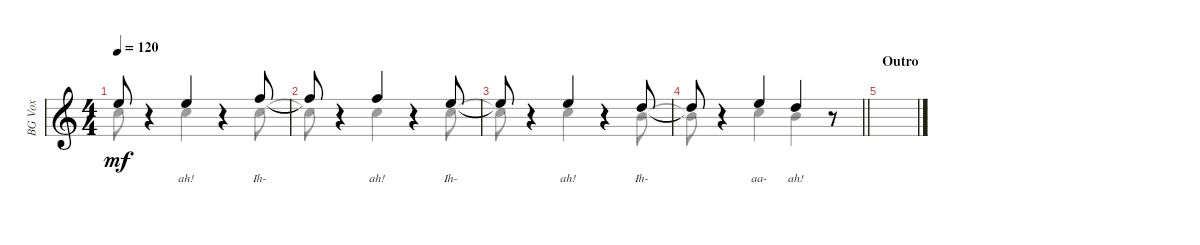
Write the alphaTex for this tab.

\defaultSystemsLayout 4
\bracketExtendMode groupsimilarinstruments
\otherSystemsTrackNameOrientation horizontal
\track ("Background Vocals" "BG Vox") {multiBarRest instrument voiceoohs}
\staff {score}
\tuning (E4 B3 G3 D3 A2 E2)
\voice
\ts (4 4)
\tempo 120
\clef g2
\ks c
12.1.8{dy mf beam Up} r.4{beam Up} 17.2.4{lyrics (0 "ah!") lyrics (1 "") lyrics (2 "") lyrics (3 "") lyrics (4 "") beam Up} r.4{beam Up} 13.1.8{lyrics (0 "Ih-") lyrics (1 "") lyrics (2 "") lyrics (3 "") lyrics (4 "") beam Up} |
13.1{t}.8{beam Up} r.4{beam Up} 13.1.4{lyrics (0 "ah!") lyrics (1 "") lyrics (2 "") lyrics (3 "") lyrics (4 "") beam Up} r.4{beam Up} 17.2.8{lyrics (0 "Ih-") lyrics (1 "") lyrics (2 "") lyrics (3 "") lyrics (4 "") beam Up} |
17.2{t}.8{beam Up} r.4{beam Up} 17.2.4{lyrics (0 "ah!") lyrics (1 "") lyrics (2 "") lyrics (3 "") lyrics (4 "") beam Up} r.4{beam Up} 15.2.8{lyrics (0 "Ih-") lyrics (1 "") lyrics (2 "") lyrics (3 "") lyrics (4 "") beam Up} |
\barLineRight lightlight
15.2{t}.8{beam Up} r.4{beam Up} 12.1.4{lyrics (0 "aa-") lyrics (1 "") lyrics (2 "") lyrics (3 "") lyrics (4 "") beam Up} 15.2.4{lyrics (0 "ah!") lyrics (1 "") lyrics (2 "") lyrics (3 "") lyrics (4 "") beam Up} r.8{beam Up} |
\section ("" "Outro")
|
|
|
|
|
|
|
|
|
|
\voice
\clef g2
\ottava regular
\simile none
\ks c
13.2.8{dy mf beam Down} r.4{beam Down} 17.3.4{beam Down} r.4{beam Down} 13.2.8{beam Down} |
13.2{t}.8{beam Down} r.4{beam Down} 13.2.4{beam Down} r.4{beam Down} 17.3.8{beam Down} |
17.3{t}.8{beam Down} r.4{beam Down} 17.3.4{beam Down} r.4{beam Down} 16.3.8{beam Down} |
\barLineRight lightlight
16.3{t}.8{beam Down} r.4{beam Down} 13.2.4{beam Down} 16.3.4{beam Down} r.8{beam Down} |
|
|
|
|
|
|
|
|
|
|
